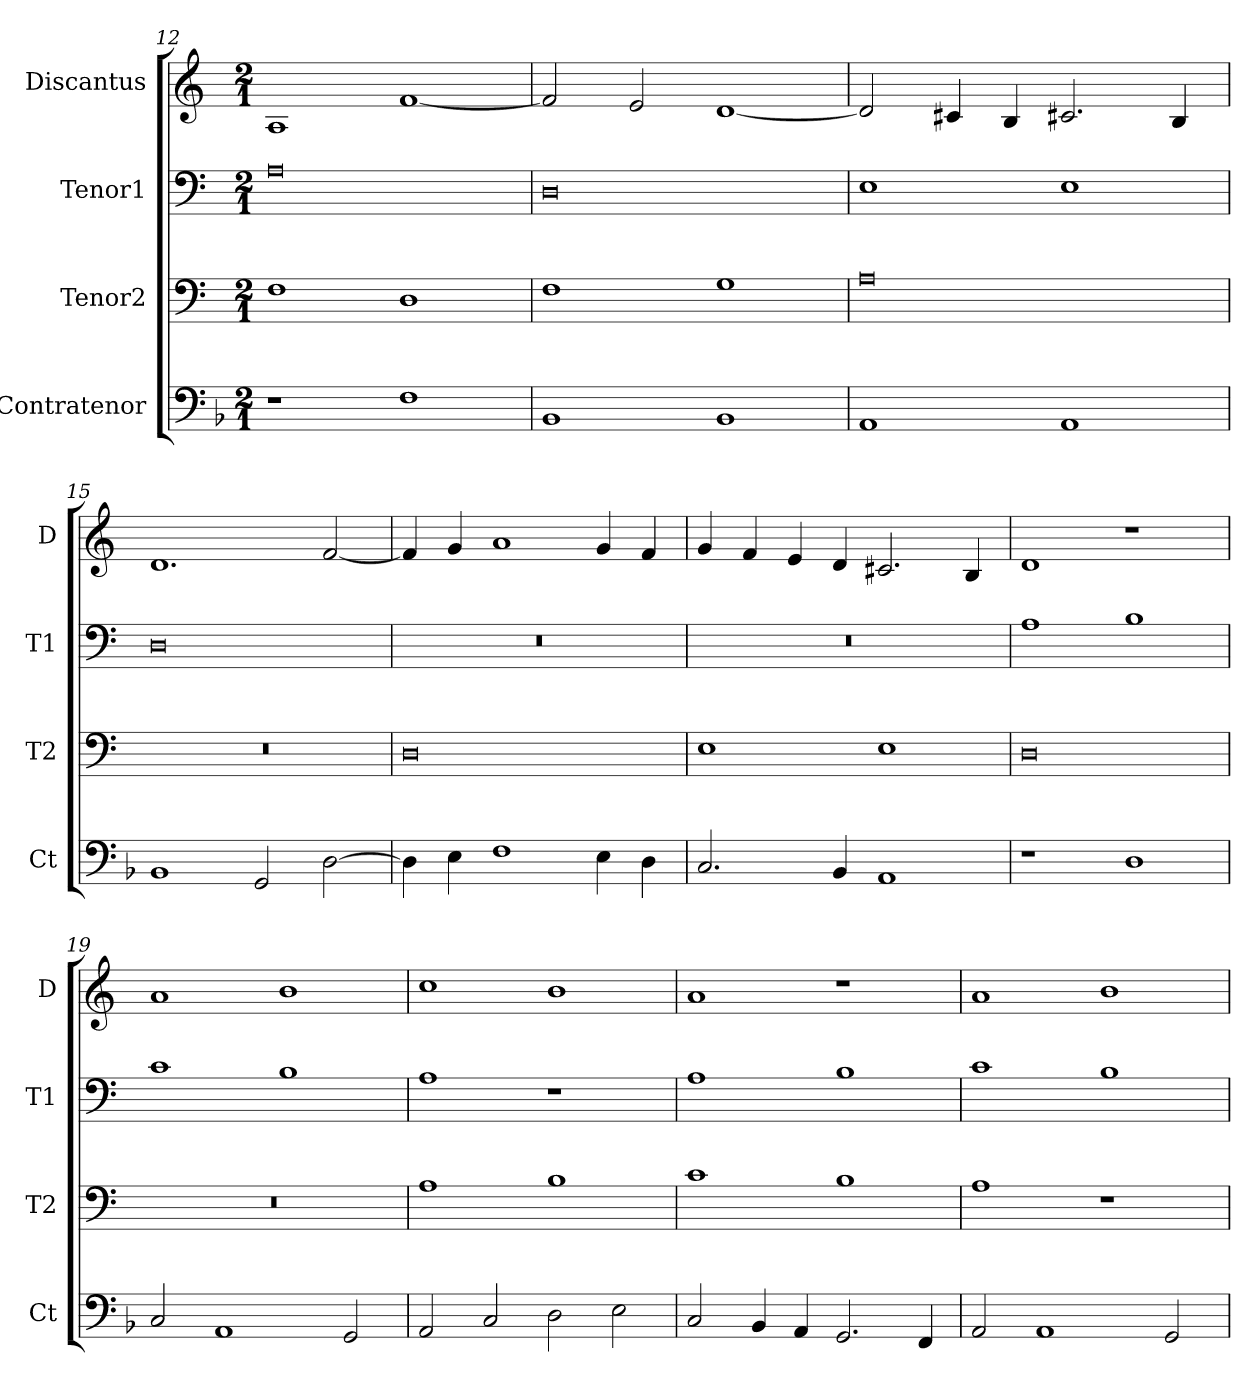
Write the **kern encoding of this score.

**kern	**kern	**kern	**kern
*part4	*part3	*part2	*part1
*staff4	*staff3	*staff2	*staff1
*I"Contratenor	*I"Tenor2	*I"Tenor1	*I"Discantus
*I'Ct	*I'T2	*I'T1	*I'D
*clefF4	*clefF4	*clefF4	*clefG2
*k[b-]	*k[]	*k[]	*k[]
*M2/1	*M2/1	*M2/1	*M2/1
=12	=12	=12	=12
1r	1F	0A	1A
1F	1D	.	[1f
=13	=13	=13	=13
1BB-	1F	0D	2f]
.	.	.	2e
1BB-	1G	.	[1d
=14	=14	=14	=14
1AA	0A	1E	2d]
.	.	.	4c#X
.	.	.	4B
1AA	.	1E	2.c#X
.	.	.	4B
=15	=15	=15	=15
1BB-	0r	0D	1.d
2GG	.	.	.
[2D	.	.	[2f
=16	=16	=16	=16
4D]	0D	0r	4f]
4E	.	.	4g
1F	.	.	1a
4E	.	.	4g
4D	.	.	4f
=17	=17	=17	=17
2.C	1E	0r	4g
.	.	.	4f
.	.	.	4e
4BB-	.	.	4d
1AA	1E	.	2.c#X
.	.	.	4B
=18	=18	=18	=18
1r	0D	1A	1d
1D	.	1B	1r
=19	=19	=19	=19
2C	0r	1c	1a
1AA	.	.	.
.	.	1B	1b
2GG	.	.	.
=20	=20	=20	=20
2AA	1A	1A	1cc
2C	.	.	.
2D	1B	1r	1b
2E	.	.	.
=21	=21	=21	=21
2C	1c	1A	1a
4BB-	.	.	.
4AA	.	.	.
2.GG	1B	1B	1r
4FF	.	.	.
=22	=22	=22	=22
2AA	1A	1c	1a
1AA	.	.	.
.	1r	1B	1b
2GG	.	.	.
=	=	=	=
*-	*-	*-	*-
